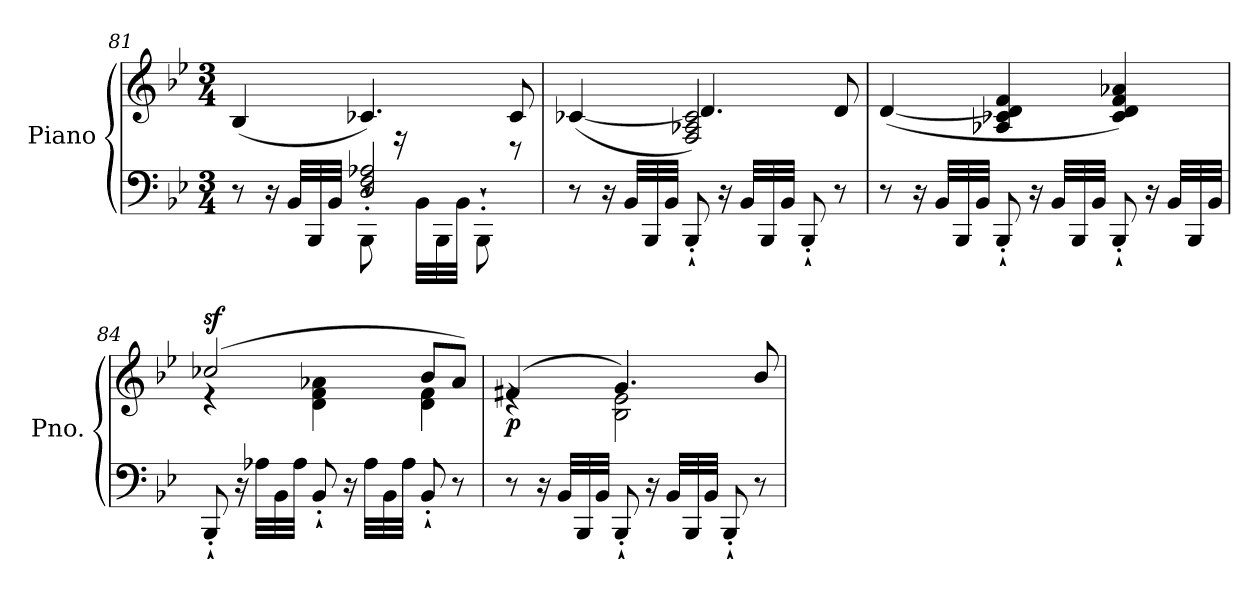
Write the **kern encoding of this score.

**kern	**kern	**dynam
*part1	*part1	*part1
*staff2	*staff1	*staff1/2
*I"Piano	*	*
*I'Pno.	*	*
*clefF4	*clefG2	*
*k[b-e-]	*k[b-e-]	*
*M3/4	*M3/4	*
=81	=81	=81
*^	*	*
8r	4ryy	(<4B-/	.
16r	.	.	.
*Xtuplet	*	*	*
48BB-/LLL	.	.	.
48BBB-/	.	.	.
48BB-/JJJ	.	.	.
!	!	!	!LO:DY:b
8BBB-'`\	2D/ 2F/ 2A-X/	4.c-X/)	other-dynamics
16r	.	.	.
48BB-\LLL	.	.	.
48BBB-\	.	.	.
48BB-\JJJ	.	.	.
8BBB-'`\	.	.	.
8r	.	8c-/	.
*v	*v	*	*
=82	=82	=82
*	*^	*
8r	(>[4c-X/	4ryy	.
16r	.	.	.
48BB-/LLL	.	.	.
48BBB-/	.	.	.
48BB-/JJJ	.	.	.
8BBB-'`/	2F/ 2A-X/ 2c-/])	4.d/	.
16r	.	.	.
48BB-/LLL	.	.	.
48BBB-/	.	.	.
48BB-/JJJ	.	.	.
8BBB-'`/	.	.	.
8r	.	8d/	.
*	*v	*v	*
!!LO:LB:g=z
=83	=83	=83
8r	(>[4d/	.
16r	.	.
48BB-/LLL	.	.
48BBB-/	.	.
48BB-/JJJ	.	.
8BBB-'`/	4A-X/ 4c-X/ 4d/] 4f/	.
16r	.	.
48BB-/LLL	.	.
48BBB-/	.	.
48BB-/JJJ	.	.
8BBB-'`/	4c-/ 4d/ 4f/ 4a-X/)	.
16r	.	.
48BB-/LLL	.	.
48BBB-/	.	.
48BB-/JJJ	.	.
=84	=84	=84
*	*^	*
!	!	!	!LO:DY:a
8BBB-'`/	(>2cc-X/	4r	sf
16r	.	.	.
48A-X\LLL	.	.	.
48BB-\	.	.	.
48A-\JJJ	.	.	.
8BB-'`/	.	4d\ 4f\ 4a-X\	.
16r	.	.	.
48A-\LLL	.	.	.
48BB-\	.	.	.
48A-\JJJ	.	.	.
8BB-'`/	8b-/L	4d\ 4f\	.
8r	8a-/J)	.	.
=85	=85	=85	=85
!	!	!	!LO:DY:b
8r	(>4f#X/	4re	p
16r	.	.	.
48BB-/LLL	.	.	.
48BBB-/	.	.	.
48BB-/JJJ	.	.	.
!	!	!	!LO:DY:b
8BBB-'`/	4.g/)	2B-\ 2e-\	other-dynamics
16r	.	.	.
48BB-/LLL	.	.	.
48BBB-/	.	.	.
48BB-/JJJ	.	.	.
8BBB-'`/	.	.	.
8r	8b-/	.	.
*	*v	*v	*
=	=	=
*-	*-	*-
